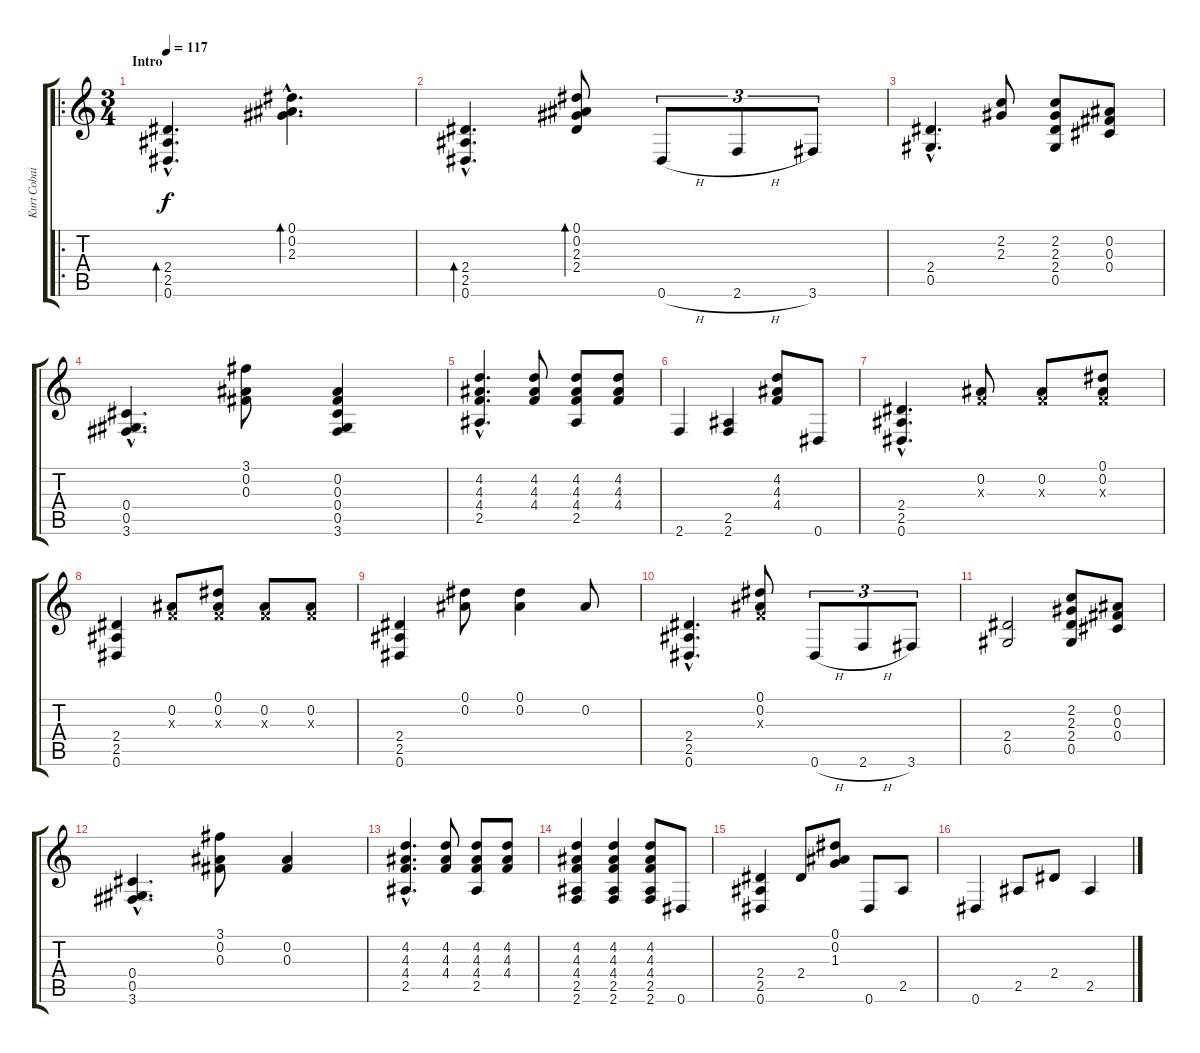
\track ("Kurt Cobain-Guitar" "Kurt Cobai") {instrument acousticguitarnylon}
\staff {score tabs}
\tuning (Eb4 Bb3 Gb3 Db3 Ab2 Eb2) {hide}
\ro
\ts (3 4)
\section ("" "Intro")
\tempo 117
\clef g2
\ks c
(2.4{hac} 2.5{hac} 0.6{hac}).4{d bd 30 dy f instrument acousticguitarnylon} (0.1{hac} 0.2{hac} 2.3{hac}).4{d bd 60} |
(2.4{hac} 2.5{hac} 0.6{hac}).4{d bd 60} (0.1 0.2 2.3 2.4).8{bd 60} 0.6{h}.8{tu (3 2)} 2.6{h}.8{tu (3 2)} 3.6.8{tu (3 2)} |
(2.4{hac} 0.5{hac}).4{d} (2.2 2.3).8 (2.2 2.3 2.4 0.5).8 (0.2 0.3 0.4).8 |
(0.4{hac} 0.5{hac} 3.6{hac}).4{d} (3.1 0.2 0.3).8 (0.2 0.3 0.4 0.5 3.6).4 |
(4.2{hac} 4.3{hac} 4.4{hac} 2.5{hac}).4{d} (4.2 4.3 4.4).8 (4.2 4.3 4.4 2.5).8 (4.2 4.3 4.4).8 |
2.6.4 (2.5 2.6).4 (4.2 4.3 4.4).8 0.6.8 |
(2.4{hac} 2.5{hac} 0.6{hac}).4{d} (0.2 -1.3{x}).8 (0.2 -1.3{x}).8 (0.1 0.2 -1.3{x}).8 |
(2.4 2.5 0.6).4 (0.2 -1.3{x}).8 (0.1 0.2 -1.3{x}).8 (0.2 -1.3{x}).8 (0.2 -1.3{x}).8 |
(2.4 2.5 0.6).4 (0.1 0.2).8 (0.1 0.2).4 0.2.8 |
(2.4{hac} 2.5{hac} 0.6{hac}).4{d} (0.1 0.2 -1.3{x}).8 0.6{h}.8{tu (3 2)} 2.6{h}.8{tu (3 2)} 3.6.8{tu (3 2)} |
(2.4 0.5).2 (2.2 2.3 2.4 0.5).8 (0.2 0.3 0.4).8 |
(0.4{hac} 0.5{hac} 3.6{hac}).4{d} (3.1 0.2 0.3).8 (0.2 0.3).4 |
(4.2{hac} 4.3{hac} 4.4{hac} 2.5{hac}).4{d} (4.2 4.3 4.4).8 (4.2 4.3 4.4 2.5).8 (4.2 4.3 4.4).8 |
(4.2 4.3 4.4 2.5 2.6).4 (4.2 4.3 4.4 2.5 2.6).4 (4.2 4.3 4.4 2.5 2.6).8 0.6.8 |
(2.4 2.5 0.6).4 2.4.8 (0.1 0.2 1.3).8 0.6.8 2.5.8 |
0.6.4 2.5.8 2.4.8 2.5.4
